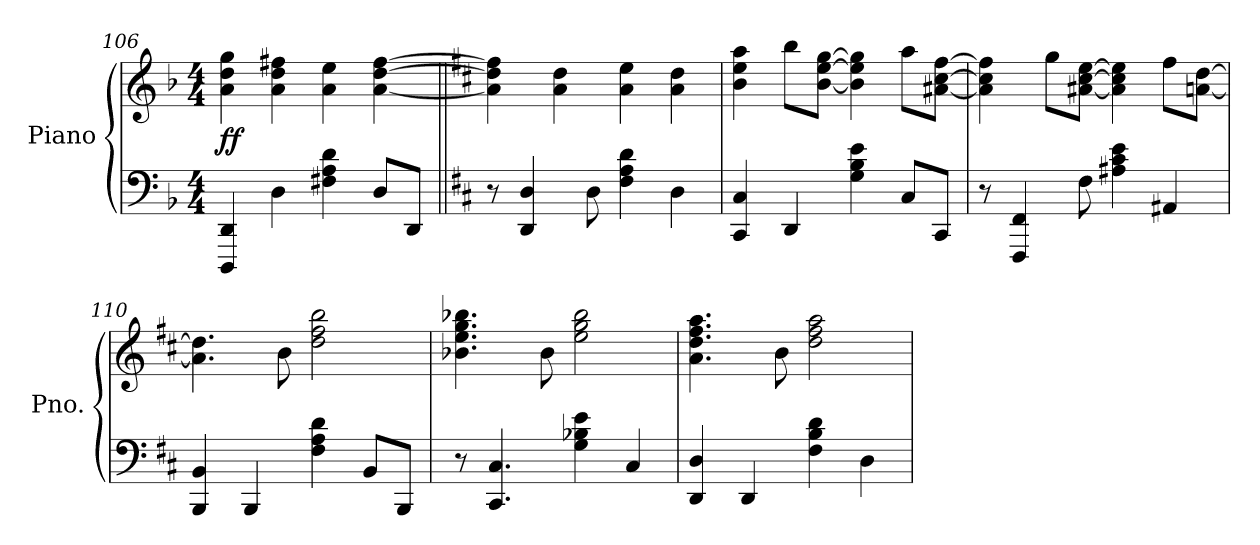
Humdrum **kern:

**kern	**kern	**dynam
*part1	*part1	*part1
*staff2	*staff1	*staff1/2
*I"Piano	*	*
*I'Pno.	*	*
!!LO:LB:g=z
*clefF4	*clefG2	*
*k[b-]	*k[b-]	*
*M4/4	*M4/4	*
=106	=106	=106
!	!	!LO:DY:b
4DDD/ 4DD/	4a\ 4dd\ 4gg\	ff
4D\	4a\ 4dd\ 4ff#X\	.
4F#X\ 4A\ 4d\	4a\ 4ee\	.
8D/L	[4a\ [4dd\ [4ff#\	.
8DD/J	.	.
=107||	=107||	=107||
*k[f#c#]	*k[f#c#]	*
8r	4a\] 4dd\] 4ff#\]	.
4DD/ 4D/	.	.
.	4a\ 4dd\	.
8D\	.	.
4F#\ 4A\ 4d\	4a\ 4ee\	.
4D\	4a\ 4dd\	.
=108	=108	=108
4CC#/ 4C#/	4b\ 4ee\ 4aa\	.
4DD/	8bb\L	.
.	[8b\ [8ee\ [8gg\J	.
4G\ 4B\ 4e\	4b\] 4ee\] 4gg\]	.
8C#/L	8aa\L	.
8CC#/J	[8a#X\ [8cc#\ [8ff#\J	.
=109	=109	=109
8r	4a#\] 4cc#\] 4ff#\]	.
4FFF#/ 4FF#/	.	.
.	8gg\L	.
8F#\	[8a#X\ [8cc#\ [8ee\J	.
4A#X\ 4c#\ 4e\	4a#\] 4cc#\] 4ee\]	.
4AA#X/	8ff#\L	.
.	[8an\ [8dd\J	.
=110	=110	=110
4BBB/ 4BB/	4.a\] 4.dd\]	.
4BBB/	.	.
.	8b\	.
4F#\ 4A\ 4d\	2dd\ 2ff#\ 2bb\	.
8BB/L	.	.
8BBB/J	.	.
!!LO:LB:g=z
=111	=111	=111
8r	4.b-X\ 4.ee\ 4.gg\ 4.bb-X\	.
4.CC#/ 4.C#/	.	.
.	8b-\	.
4G\ 4B-X\ 4e\	2ee\ 2gg\ 2bb-\	.
4C#/	.	.
=112	=112	=112
4DD/ 4D/	4.a\ 4.dd\ 4.ff#\ 4.aa\	.
4DD/	.	.
.	8b\	.
4F#\ 4B\ 4d\	2dd\ 2ff#\ 2aa\	.
4D\	.	.
=	=	=
*-	*-	*-
